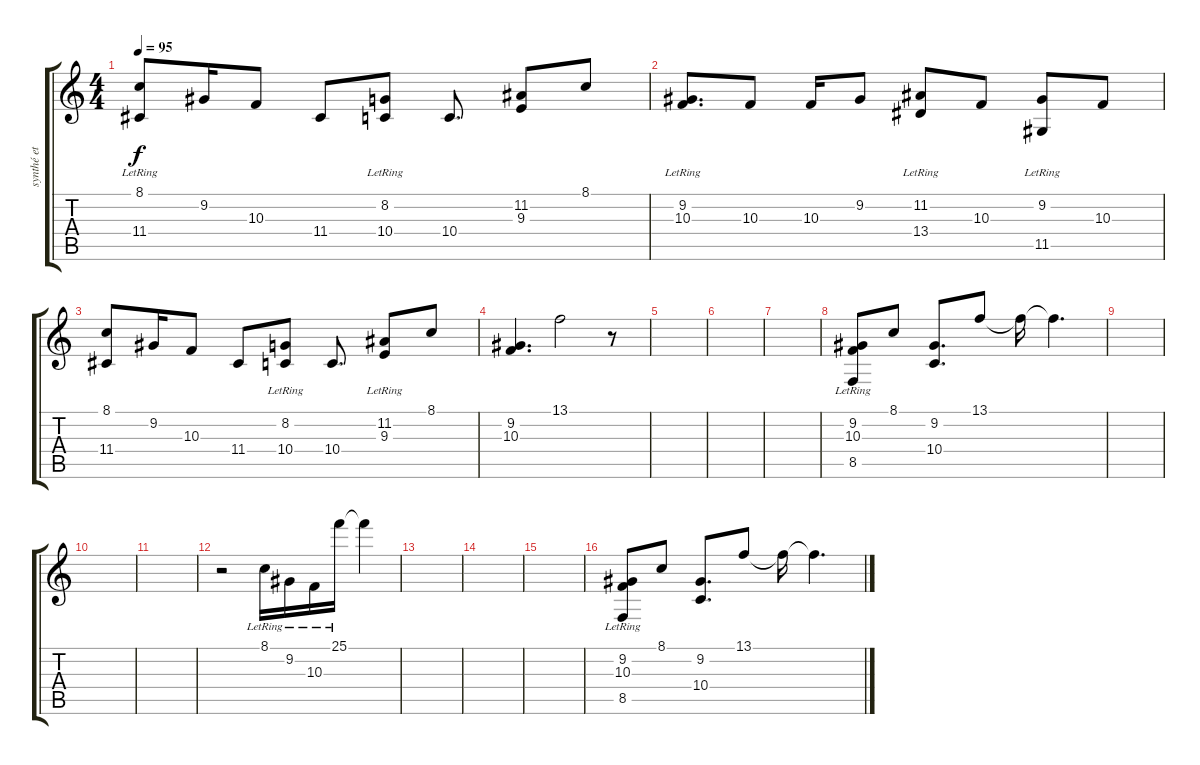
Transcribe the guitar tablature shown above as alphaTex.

\track ("synthé et effet" "synthé et ") {instrument pad1newage}
\staff {score tabs}
\tuning (E4 B3 G3 D3 A2 E2) {hide}
\ts (4 4)
\tempo 95
\clef g2
\ks c
(8.1 11.4{lr}).8{dy f} 9.2.16 10.3.8 11.4.8 (8.2 10.4{lr}).8 10.4.8{d} (11.2 9.3).8 8.1.8 |
(9.2 10.3{lr}).8{d} 10.3.8 10.3.16 9.2.8 (11.2 13.4{lr}).8 10.3.8 (9.2 11.5{lr}).8 10.3.8 |
(8.1 11.4).8 9.2.16 10.3.8 11.4.8 (8.2 10.4{lr}).8 10.4.8{d} (11.2 9.3{lr}).8 8.1.8 |
(9.2 10.3).4{d} 13.1.2 r.8 |
|
|
|
(9.2 10.3{lr} 8.5{lr}).8 8.1.8 (9.2 10.4).8{d} 13.1.8 13.1{t}.16 13.1{t}.4{d} |
|
|
|
r.2 8.1{lr}.16 9.2{lr}.16 10.3{lr}.16 25.1{lr}.16 25.1{t}.4 |
|
|
|
(9.2 10.3{lr} 8.5{lr}).8 8.1.8 (9.2 10.4).8{d} 13.1.8 13.1{t}.16 13.1{t}.4{d}
